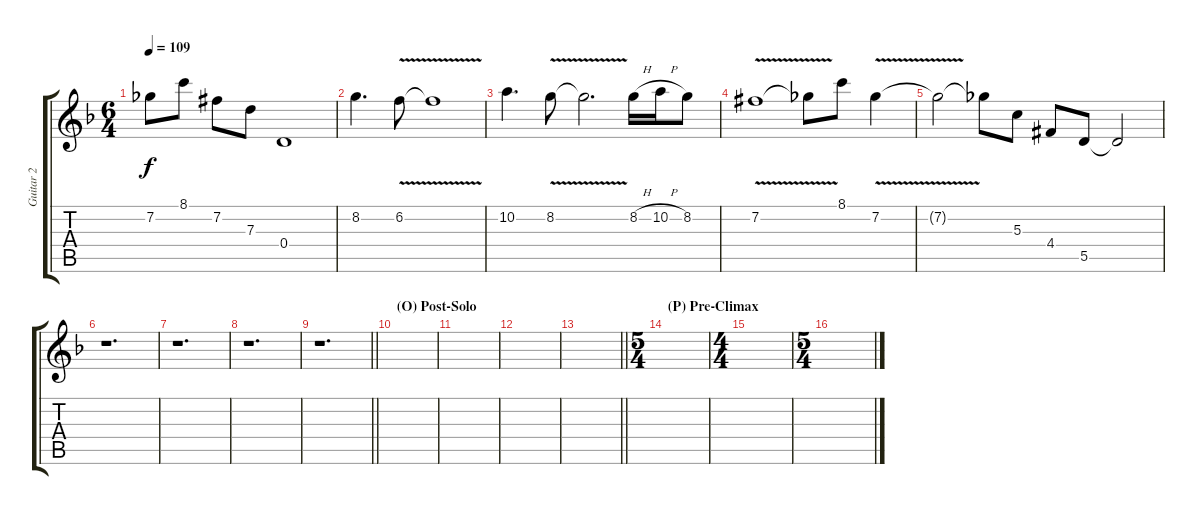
\track ("Guitar 2" "Guitar 2") {instrument distortionguitar}
\staff {score tabs}
\tuning (E4 B3 G3 D3 A2 D2) {hide}
\ts (6 4)
\tempo 109
\clef g2
\ks dminor
7.2{t}.8{dy f} 8.1.8{beam split} 7.2{acc #}.8 7.3.8 0.4.1 |
8.2.4{d} 6.2{v}.8 6.2{t}.1 |
10.2.4{d} 8.2{v}.8 8.2{t}.2{d} 8.2{h}.16 10.2{h}.16 8.2.8 |
7.2{v acc #}.1 7.2{t}.8 8.1.8 7.2{v}.4 |
7.2{t}.2 7.2{t}.8 5.3.8 4.4{acc #}.8 5.5.8 5.5{t}.2 |
r.1{d} |
r.1{d} |
r.1{d} |
\barLineRight lightlight
r.1{d} |
\section ("" "(O) Post-Solo")
|
|
|
\barLineRight lightlight
|
\ts (5 4)
\section ("" "(P) Pre-Climax")
|
\ts (4 4)
|
\ts (5 4)
